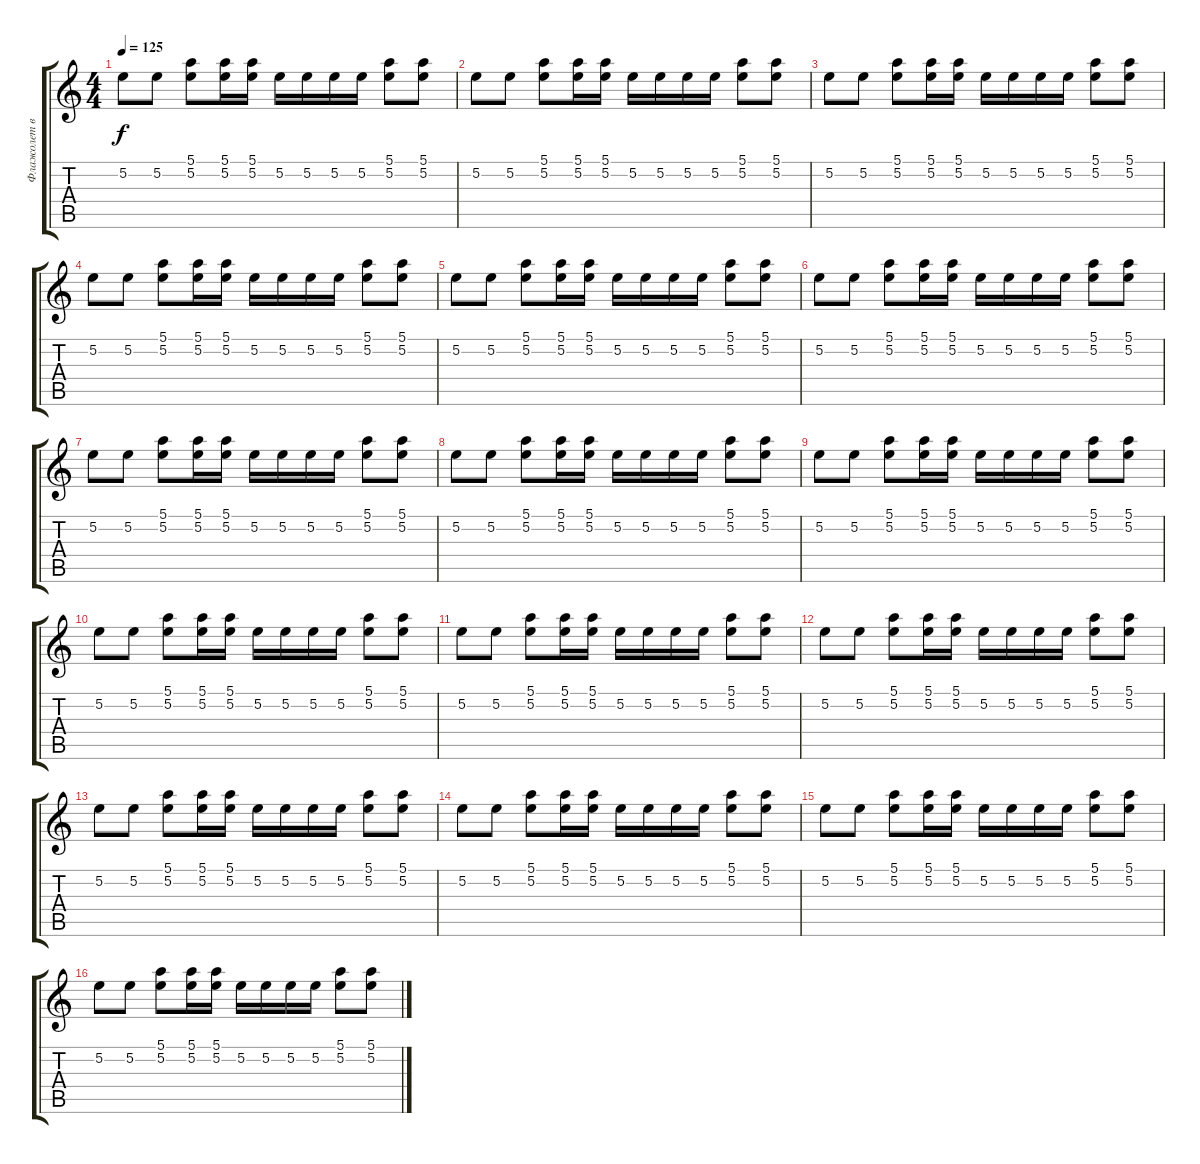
\track ("Флажолет вступлениие" "Флажолет в") {instrument overdrivenguitar}
\staff {score tabs}
\tuning (E4 B3 G3 D3 A2 E2) {hide}
\ts (4 4)
\tempo 125
\clef g2
\ks c
5.2.8{dy f} 5.2.8 (5.1 5.2).8 (5.1 5.2).16 (5.1 5.2).16 5.2.16 5.2.16 5.2.16 5.2.16 (5.1 5.2).8 (5.1 5.2).8 |
5.2.8 5.2.8 (5.1 5.2).8 (5.1 5.2).16 (5.1 5.2).16 5.2.16 5.2.16 5.2.16 5.2.16 (5.1 5.2).8 (5.1 5.2).8 |
5.2.8 5.2.8 (5.1 5.2).8 (5.1 5.2).16 (5.1 5.2).16 5.2.16 5.2.16 5.2.16 5.2.16 (5.1 5.2).8 (5.1 5.2).8 |
5.2.8 5.2.8 (5.1 5.2).8 (5.1 5.2).16 (5.1 5.2).16 5.2.16 5.2.16 5.2.16 5.2.16 (5.1 5.2).8 (5.1 5.2).8 |
5.2.8 5.2.8 (5.1 5.2).8 (5.1 5.2).16 (5.1 5.2).16 5.2.16 5.2.16 5.2.16 5.2.16 (5.1 5.2).8 (5.1 5.2).8 |
5.2.8 5.2.8 (5.1 5.2).8 (5.1 5.2).16 (5.1 5.2).16 5.2.16 5.2.16 5.2.16 5.2.16 (5.1 5.2).8 (5.1 5.2).8 |
5.2.8 5.2.8 (5.1 5.2).8 (5.1 5.2).16 (5.1 5.2).16 5.2.16 5.2.16 5.2.16 5.2.16 (5.1 5.2).8 (5.1 5.2).8 |
5.2.8 5.2.8 (5.1 5.2).8 (5.1 5.2).16 (5.1 5.2).16 5.2.16 5.2.16 5.2.16 5.2.16 (5.1 5.2).8 (5.1 5.2).8 |
5.2.8 5.2.8 (5.1 5.2).8 (5.1 5.2).16 (5.1 5.2).16 5.2.16 5.2.16 5.2.16 5.2.16 (5.1 5.2).8 (5.1 5.2).8 |
5.2.8 5.2.8 (5.1 5.2).8 (5.1 5.2).16 (5.1 5.2).16 5.2.16 5.2.16 5.2.16 5.2.16 (5.1 5.2).8 (5.1 5.2).8 |
5.2.8 5.2.8 (5.1 5.2).8 (5.1 5.2).16 (5.1 5.2).16 5.2.16 5.2.16 5.2.16 5.2.16 (5.1 5.2).8 (5.1 5.2).8 |
5.2.8 5.2.8 (5.1 5.2).8 (5.1 5.2).16 (5.1 5.2).16 5.2.16 5.2.16 5.2.16 5.2.16 (5.1 5.2).8 (5.1 5.2).8 |
5.2.8 5.2.8 (5.1 5.2).8 (5.1 5.2).16 (5.1 5.2).16 5.2.16 5.2.16 5.2.16 5.2.16 (5.1 5.2).8 (5.1 5.2).8 |
5.2.8 5.2.8 (5.1 5.2).8 (5.1 5.2).16 (5.1 5.2).16 5.2.16 5.2.16 5.2.16 5.2.16 (5.1 5.2).8 (5.1 5.2).8 |
5.2.8 5.2.8 (5.1 5.2).8 (5.1 5.2).16 (5.1 5.2).16 5.2.16 5.2.16 5.2.16 5.2.16 (5.1 5.2).8 (5.1 5.2).8 |
5.2.8 5.2.8 (5.1 5.2).8 (5.1 5.2).16 (5.1 5.2).16 5.2.16 5.2.16 5.2.16 5.2.16 (5.1 5.2).8 (5.1 5.2).8
